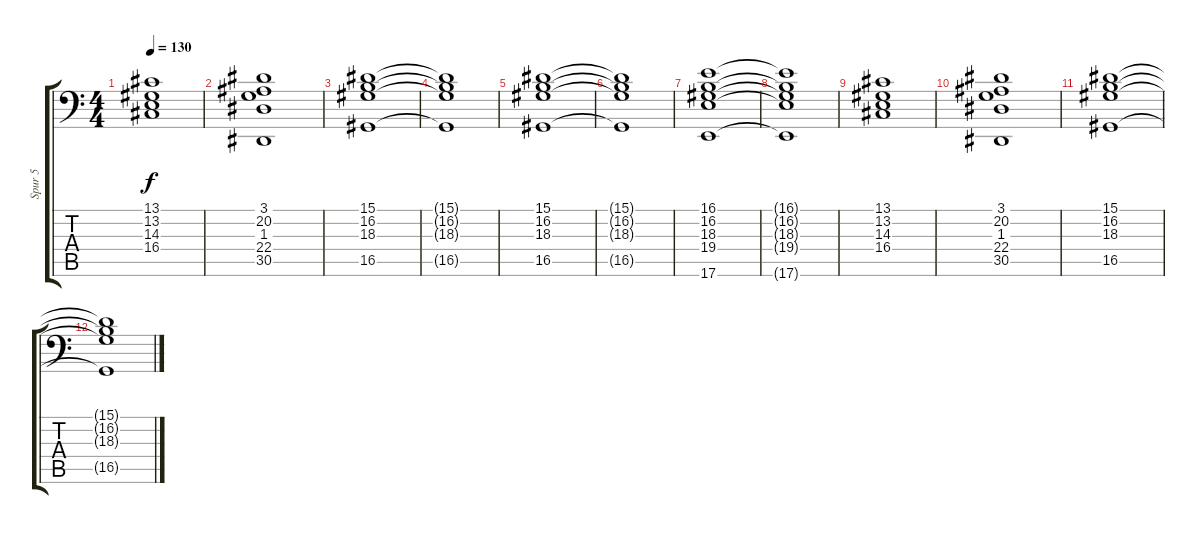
\track ("Spur 5" "Spur 5") {instrument choiraahs}
\staff {score tabs}
\tuning (C3 G2 D2 A1 E1 B0) {hide}
\ts (4 4)
\tempo 130
\clef f4
\ks c
(13.1 13.2 14.3 16.4).1{dy f} |
(3.1 20.2 1.3 22.4 30.5).1 |
(15.1 16.2 18.3 16.5).1 |
(15.1{t} 16.2{t} 18.3{t} 16.5{t}).1 |
(15.1 16.2 18.3 16.5).1 |
(15.1{t} 16.2{t} 18.3{t} 16.5{t}).1 |
(16.1 16.2 18.3 19.4 17.6).1 |
(16.1{t} 16.2{t} 18.3{t} 19.4{t} 17.6{t}).1 |
(13.1 13.2 14.3 16.4).1 |
(3.1 20.2 1.3 22.4 30.5).1 |
(15.1 16.2 18.3 16.5).1 |
(15.1{t} 16.2{t} 18.3{t} 16.5{t}).1
